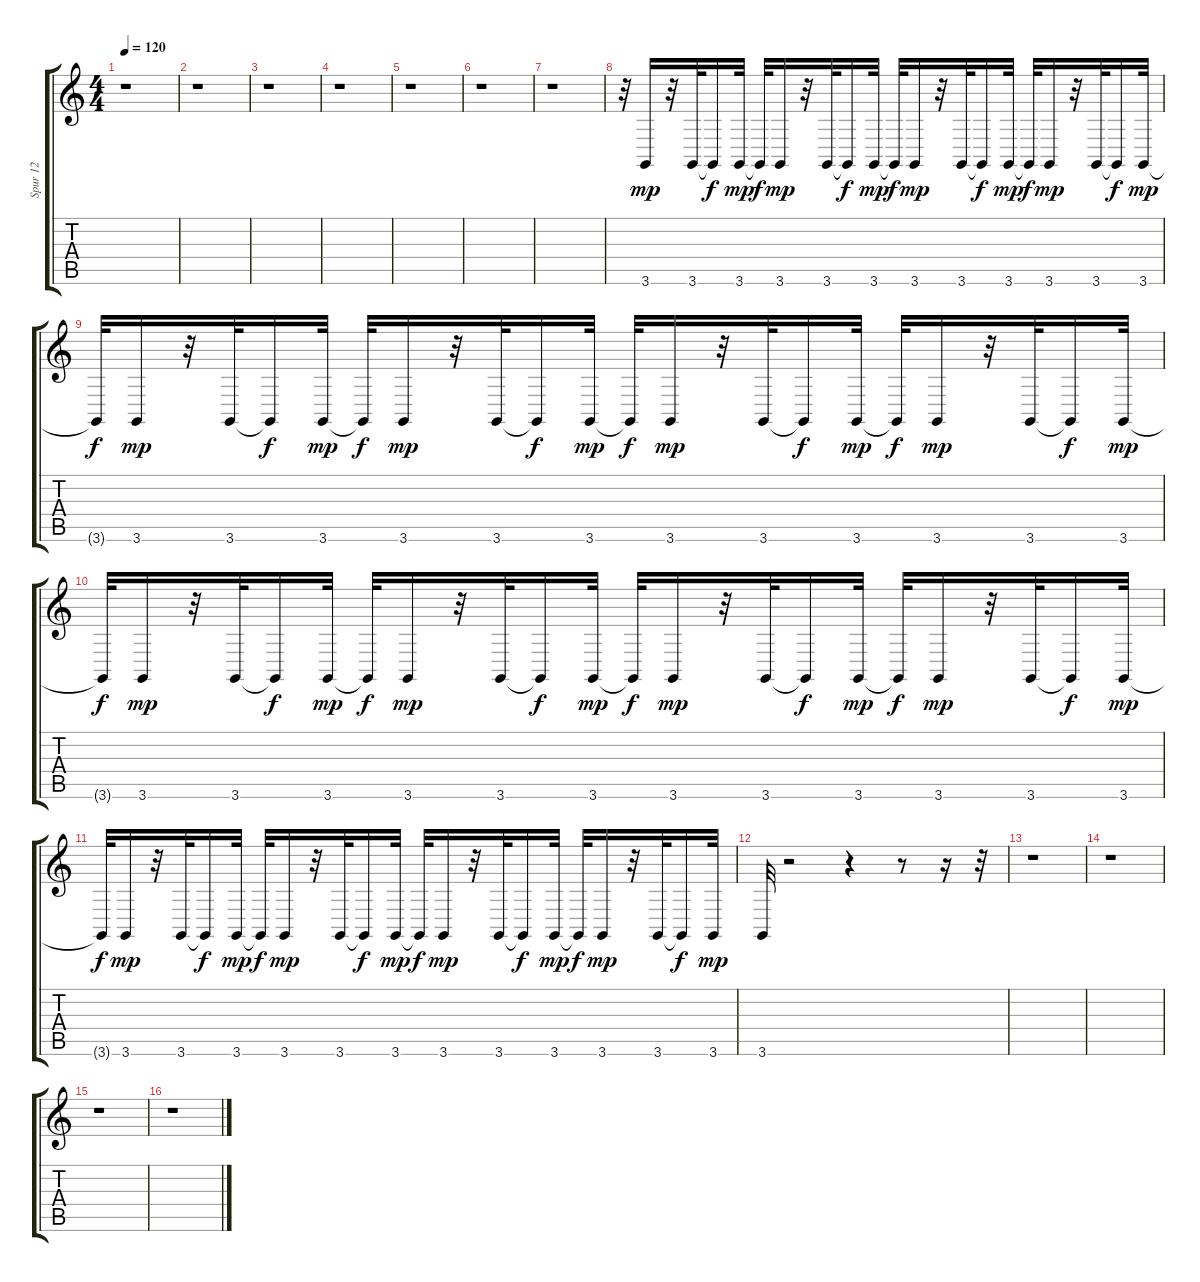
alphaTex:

\track ("Spur 12" "Spur 12") {instrument timpani}
\staff {score tabs}
\tuning (E4 B3 G3 D3 A2 E2) {hide}
\ts (4 4)
\tempo 120
\clef g2
\ks c
r.1{dy mp} |
r.1 |
r.1 |
r.1 |
r.1 |
r.1 |
r.1 |
r.32 3.6.16 r.32 3.6.32 3.6{t}.16{dy f} 3.6.32{dy mp} 3.6{t}.32{dy f} 3.6.16{dy mp} r.32 3.6.32 3.6{t}.16{dy f} 3.6.32{dy mp} 3.6{t}.32{dy f} 3.6.16{dy mp} r.32 3.6.32 3.6{t}.16{dy f} 3.6.32{dy mp} 3.6{t}.32{dy f} 3.6.16{dy mp} r.32 3.6.32 3.6{t}.16{dy f} 3.6.32{dy mp} |
3.6{t}.32{dy f} 3.6.16{dy mp} r.32 3.6.32 3.6{t}.16{dy f} 3.6.32{dy mp} 3.6{t}.32{dy f} 3.6.16{dy mp} r.32 3.6.32 3.6{t}.16{dy f} 3.6.32{dy mp} 3.6{t}.32{dy f} 3.6.16{dy mp} r.32 3.6.32 3.6{t}.16{dy f} 3.6.32{dy mp} 3.6{t}.32{dy f} 3.6.16{dy mp} r.32 3.6.32 3.6{t}.16{dy f} 3.6.32{dy mp} |
3.6{t}.32{dy f} 3.6.16{dy mp} r.32 3.6.32 3.6{t}.16{dy f} 3.6.32{dy mp} 3.6{t}.32{dy f} 3.6.16{dy mp} r.32 3.6.32 3.6{t}.16{dy f} 3.6.32{dy mp} 3.6{t}.32{dy f} 3.6.16{dy mp} r.32 3.6.32 3.6{t}.16{dy f} 3.6.32{dy mp} 3.6{t}.32{dy f} 3.6.16{dy mp} r.32 3.6.32 3.6{t}.16{dy f} 3.6.32{dy mp} |
3.6{t}.32{dy f} 3.6.16{dy mp} r.32 3.6.32 3.6{t}.16{dy f} 3.6.32{dy mp} 3.6{t}.32{dy f} 3.6.16{dy mp} r.32 3.6.32 3.6{t}.16{dy f} 3.6.32{dy mp} 3.6{t}.32{dy f} 3.6.16{dy mp} r.32 3.6.32 3.6{t}.16{dy f} 3.6.32{dy mp} 3.6{t}.32{dy f} 3.6.16{dy mp} r.32 3.6.32 3.6{t}.16{dy f} 3.6.32{dy mp} |
3.6.32 r.2 r.4 r.8 r.16 r.32 |
r.1 |
r.1 |
r.1 |
r.1
